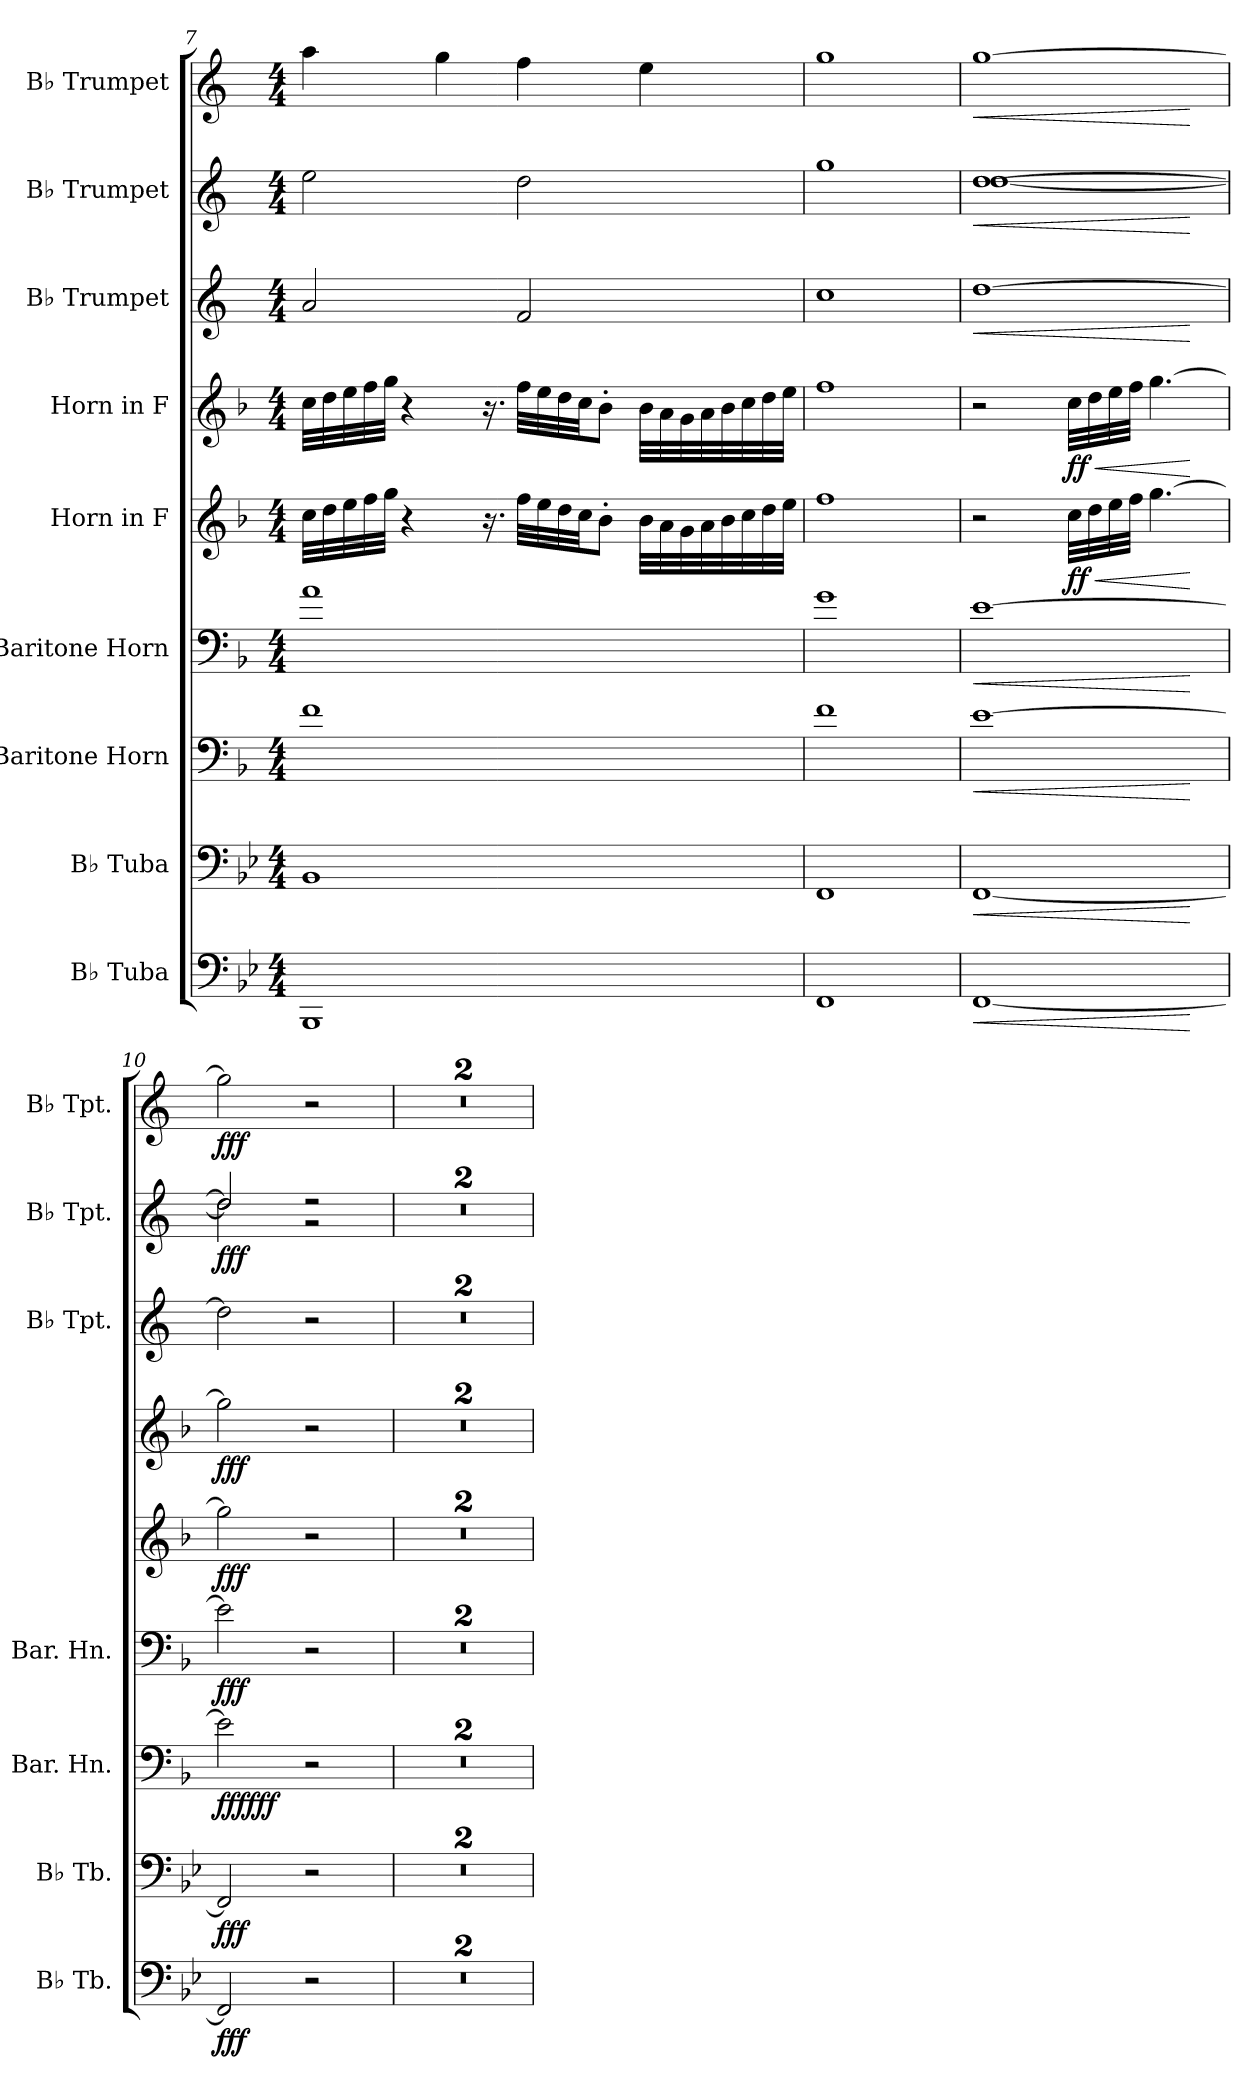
**kern	**dynam	**kern	**dynam	**kern	**dynam	**kern	**dynam	**kern	**dynam	**kern	**dynam	**kern	**dynam	**kern	**dynam	**kern	**dynam
*part9	*part9	*part8	*part8	*part7	*part7	*part6	*part6	*part5	*part5	*part4	*part4	*part3	*part3	*part2	*part2	*part1	*part1
*staff9	*staff9	*staff8	*staff8	*staff7	*staff7	*staff6	*staff6	*staff5	*staff5	*staff4	*staff4	*staff3	*staff3	*staff2	*staff2	*staff1	*staff1
*I"B♭ Tuba	*	*I"B♭ Tuba	*	*I"Baritone Horn	*	*I"Baritone Horn	*	*I"Horn in F	*	*I"Horn in F	*	*I"B♭ Trumpet	*	*I"B♭ Trumpet	*	*I"B♭ Trumpet	*
*I'B♭ Tb.	*	*I'B♭ Tb.	*	*I'Bar. Hn.	*	*I'Bar. Hn.	*	*	*	*	*	*I'B♭ Tpt.	*	*I'B♭ Tpt.	*	*I'B♭ Tpt.	*
!!LO:PB:g=z
*clefF4	*	*clefF4	*	*clefF4	*	*clefF4	*	*clefG2	*	*clefG2	*	*clefG2	*	*clefG2	*	*clefG2	*
*	*	*	*	*ITrd4c7	*	*ITrd4c7	*	*ITrd4c7	*	*ITrd4c7	*	*ITrd1c2	*	*ITrd1c2	*	*ITrd1c2	*
*k[b-e-]	*	*k[b-e-]	*	*k[b-e-]	*	*k[b-e-]	*	*k[b-e-]	*	*k[b-e-]	*	*k[b-e-]	*	*k[b-e-]	*	*k[b-e-]	*
*M4/4	*	*M4/4	*	*M4/4	*	*M4/4	*	*M4/4	*	*M4/4	*	*M4/4	*	*M4/4	*	*M4/4	*
=7	=7	=7	=7	=7	=7	=7	=7	=7	=7	=7	=7	=7	=7	=7	=7	=7	=7
1BBB-	.	1BB-	.	1B-	.	1d	.	32f\LLL	.	32f\LLL	.	2g/	.	2dd\	.	4gg\	.
.	.	.	.	.	.	.	.	32g\	.	32g\	.	.	.	.	.	.	.
.	.	.	.	.	.	.	.	32a\	.	32a\	.	.	.	.	.	.	.
.	.	.	.	.	.	.	.	32b-\	.	32b-\	.	.	.	.	.	.	.
.	.	.	.	.	.	.	.	32cc\JJJ	.	32cc\JJJ	.	.	.	.	.	.	.
.	.	.	.	.	.	.	.	4r	.	4r	.	.	.	.	.	.	.
.	.	.	.	.	.	.	.	.	.	.	.	.	.	.	.	4ff\	.
.	.	.	.	.	.	.	.	16.r	.	16.r	.	.	.	.	.	.	.
.	.	.	.	.	.	.	.	32b-\LLL	.	32b-\LLL	.	2e-/	.	2cc\	.	4ee-\	.
.	.	.	.	.	.	.	.	32a\	.	32a\	.	.	.	.	.	.	.
.	.	.	.	.	.	.	.	32g\	.	32g\	.	.	.	.	.	.	.
.	.	.	.	.	.	.	.	32f\JJ	.	32f\JJ	.	.	.	.	.	.	.
.	.	.	.	.	.	.	.	8e-'\J	.	8e-'\J	.	.	.	.	.	.	.
.	.	.	.	.	.	.	.	32e-\LLL	.	32e-\LLL	.	.	.	.	.	4dd\	.
.	.	.	.	.	.	.	.	32d\	.	32d\	.	.	.	.	.	.	.
.	.	.	.	.	.	.	.	32c\	.	32c\	.	.	.	.	.	.	.
.	.	.	.	.	.	.	.	32d\	.	32d\	.	.	.	.	.	.	.
.	.	.	.	.	.	.	.	32e-\	.	32e-\	.	.	.	.	.	.	.
.	.	.	.	.	.	.	.	32f\	.	32f\	.	.	.	.	.	.	.
.	.	.	.	.	.	.	.	32g\	.	32g\	.	.	.	.	.	.	.
.	.	.	.	.	.	.	.	32a\JJJ	.	32a\JJJ	.	.	.	.	.	.	.
=8	=8	=8	=8	=8	=8	=8	=8	=8	=8	=8	=8	=8	=8	=8	=8	=8	=8
1FF	.	1FF	.	1B-	.	1c	.	1b-	.	1b-	.	1b-	.	1ff	.	1ff	.
=9	=9	=9	=9	=9	=9	=9	=9	=9	=9	=9	=9	=9	=9	=9	=9	=9	=9
!	!LO:HP:b	!	!LO:HP:b	!	!	!	!	!	!	!	!	!	!	!	!	!	!
!	!	!	!LO:HP:n=1:b	!	!LO:HP:b	!	!	!	!	!	!	!	!	!	!	!	!
!	!	!	!	!	!LO:HP:n=1:b	!	!	!	!	!	!	!	!	!	!	!	!
!	!	!	!	!	!LO:HP:n=1:b	!	!LO:HP:b	!	!	!	!	!	!LO:HP:b	!	!LO:HP:b	!	!LO:HP:b
*	*	*	*	*	*	*	*	*	*	*	*	*	*	*^	*	*	*
[1FF	<	[1FF	< <	[1A	< < <	[1A	<	2r	.	2r	.	[1cc	<	[1cc	[1cc	<	[1ff	<
!	!	!	!	!	!	!	!	!	!LO:HP:b	!	!LO:HP:b	!	!	!	!	!	!	!
!	!	!	!	!	!	!	!	!	!LO:DY:n=1:b	!	!LO:DY:n=1:b	!	!	!	!	!	!	!
.	.	.	.	.	.	.	.	32f\LLL	< ff	32f\LLL	< ff	.	.	.	.	.	.	.
.	.	.	.	.	.	.	.	32g\	.	32g\	.	.	.	.	.	.	.	.
.	.	.	.	.	.	.	.	32a\	.	32a\	.	.	.	.	.	.	.	.
.	.	.	.	.	.	.	.	32b-\JJJ	.	32b-\JJJ	.	.	.	.	.	.	.	.
.	.	.	.	.	.	.	.	[4.cc\	.	[4.cc\	.	.	.	.	.	.	.	.
*	*	*	*	*	*	*	*	*	*	*	*	*	*	*v	*v	*	*	*
.	[	.	[	.	[	.	[	.	[	.	[	.	[	.	[	.	[
=10	=10	=10	=10	=10	=10	=10	=10	=10	=10	=10	=10	=10	=10	=10	=10	=10	=10
*	*	*	*	*	*	*	*	*	*	*	*	*	*	*^	*	*	*
!	!LO:DY:b	!	!LO:DY:b	!	!LO:DY:b	!	!	!	!	!	!	!	!	!	!	!	!	!
!	!	!	!	!	!LO:DY:n=1:b	!	!LO:DY:b	!	!LO:DY:b	!	!LO:DY:b	!	!	!	!	!LO:DY:b	!	!LO:DY:b
2FF/]	fff	2FF/]	fff	2A\]	fff fff	2A\]	fff	2cc\]	fff	2cc\]	fff	2cc\]	.	2cc/]	2cc\]	fff	2ff\]	fff
2r	.	2r	[	2r	[	2r	.	2r	.	2r	.	2r	.	2r	2r	.	2r	.
*	*	*	*	*	*	*	*	*	*	*	*	*	*	*v	*v	*	*	*
.	.	.	.	.	[	.	.	.	.	.	.	.	.	.	.	.	.
=11	=11	=11	=11	=11	=11	=11	=11	=11	=11	=11	=11	=11	=11	=11	=11	=11	=11
1r	.	1r	.	1r	.	1r	.	1r	.	1r	.	1r	.	1r	.	1r	.
=12	=12	=12	=12	=12	=12	=12	=12	=12	=12	=12	=12	=12	=12	=12	=12	=12	=12
1r	.	1r	.	1r	.	1r	.	1r	.	1r	.	1r	.	1r	.	1r	.
=	=	=	=	=	=	=	=	=	=	=	=	=	=	=	=	=	=
*-	*-	*-	*-	*-	*-	*-	*-	*-	*-	*-	*-	*-	*-	*-	*-	*-	*-
